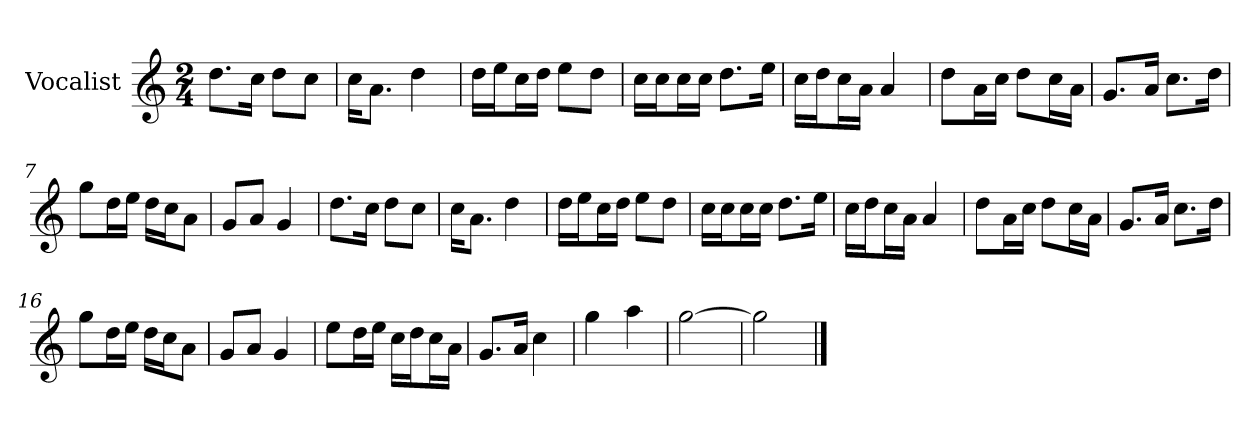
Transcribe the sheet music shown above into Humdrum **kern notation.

**kern
*part1
*staff1
*I"Vocalist
*k[]
*C:
*M2/4
=
8.ddL
16ccJk
8ddL
8ccJ
=1
16ccKL
8.aJ
4dd
=2
16ddLL
16eeJ
16ccL
16ddJJ
8eeL
8ddJ
=3
16ccLL
16ccJ
16ccL
16ccJJ
8.ddL
16eeJk
=4
16ccLL
16ddJ
16ccL
16aJJ
4a
=5
8ddL
16aL
16ccJJ
8ddL
16ccL
16aJJ
=6
8.gL
16aJk
8.ccL
16ddJk
=7
8ggL
16ddL
16eeJJ
16ddLL
16ccJ
8aJ
=8
8gL
8aJ
4g
=9
8.ddL
16ccJk
8ddL
8ccJ
=10
16ccKL
8.aJ
4dd
=11
16ddLL
16eeJ
16ccL
16ddJJ
8eeL
8ddJ
=12
16ccLL
16ccJ
16ccL
16ccJJ
8.ddL
16eeJk
=13
16ccLL
16ddJ
16ccL
16aJJ
4a
=14
8ddL
16aL
16ccJJ
8ddL
16ccL
16aJJ
=15
8.gL
16aJk
8.ccL
16ddJk
=16
8ggL
16ddL
16eeJJ
16ddLL
16ccJ
8aJ
=17
8gL
8aJ
4g
=18
8eeL
16ddL
16eeJJ
16ccLL
16ddJ
16ccL
16aJJ
=19
8.gL
16aJk
4cc
=20
4gg
4aa
=21
[2gg
=22
2gg]
==
*-
